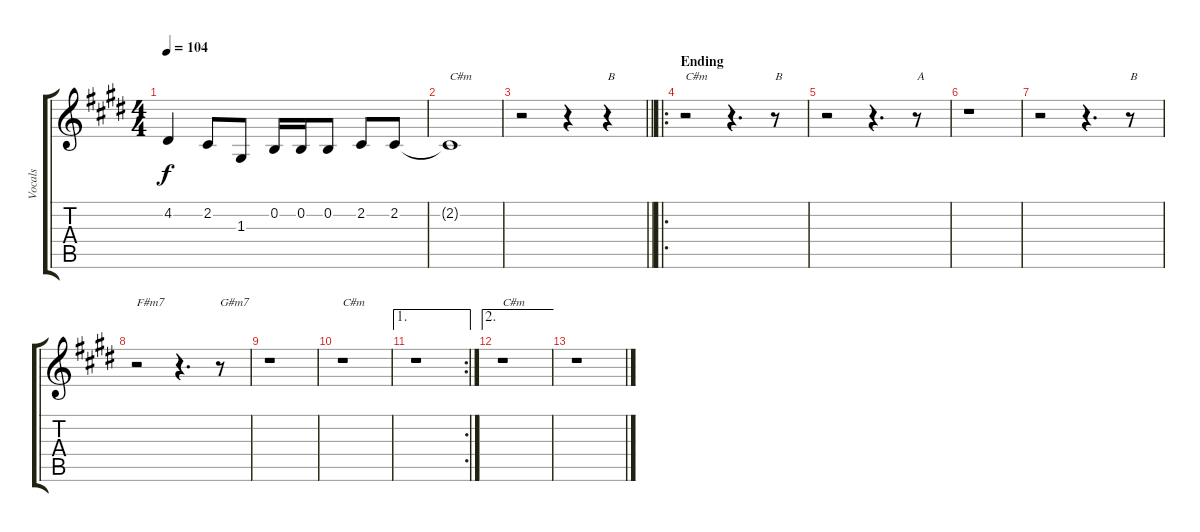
\track ("Vocals" "Vocals") {instrument sopranosax}
\staff {score tabs}
\tuning (E4 B3 G3 D3 A2 E2) {hide}
\ts (4 4)
\tempo 104
\clef g2
\ks c#minor
4.2{t}.4{dy f} 2.2.8 1.3.8 0.2.16 0.2.16 0.2.8 2.2.8 2.2.8 |
2.2{t}.1{txt "C#m"} |
\barLineRight lightlight
r.2 r.4 r.4{txt "B"} |
\ro
\section ("" "Ending")
r.2{txt "C#m"} r.4{d} r.8{txt "B"} |
r.2 r.4{d} r.8{txt "A"} |
r.1 |
r.2 r.4{d} r.8{txt "B"} |
r.2{txt "F#m7"} r.4{d} r.8{txt "G#m7"} |
r.1 |
r.1{txt "C#m"} |
\ae 1
\rc 2
r.1 |
\ae 2
r.1{txt "C#m"} |
r.1
